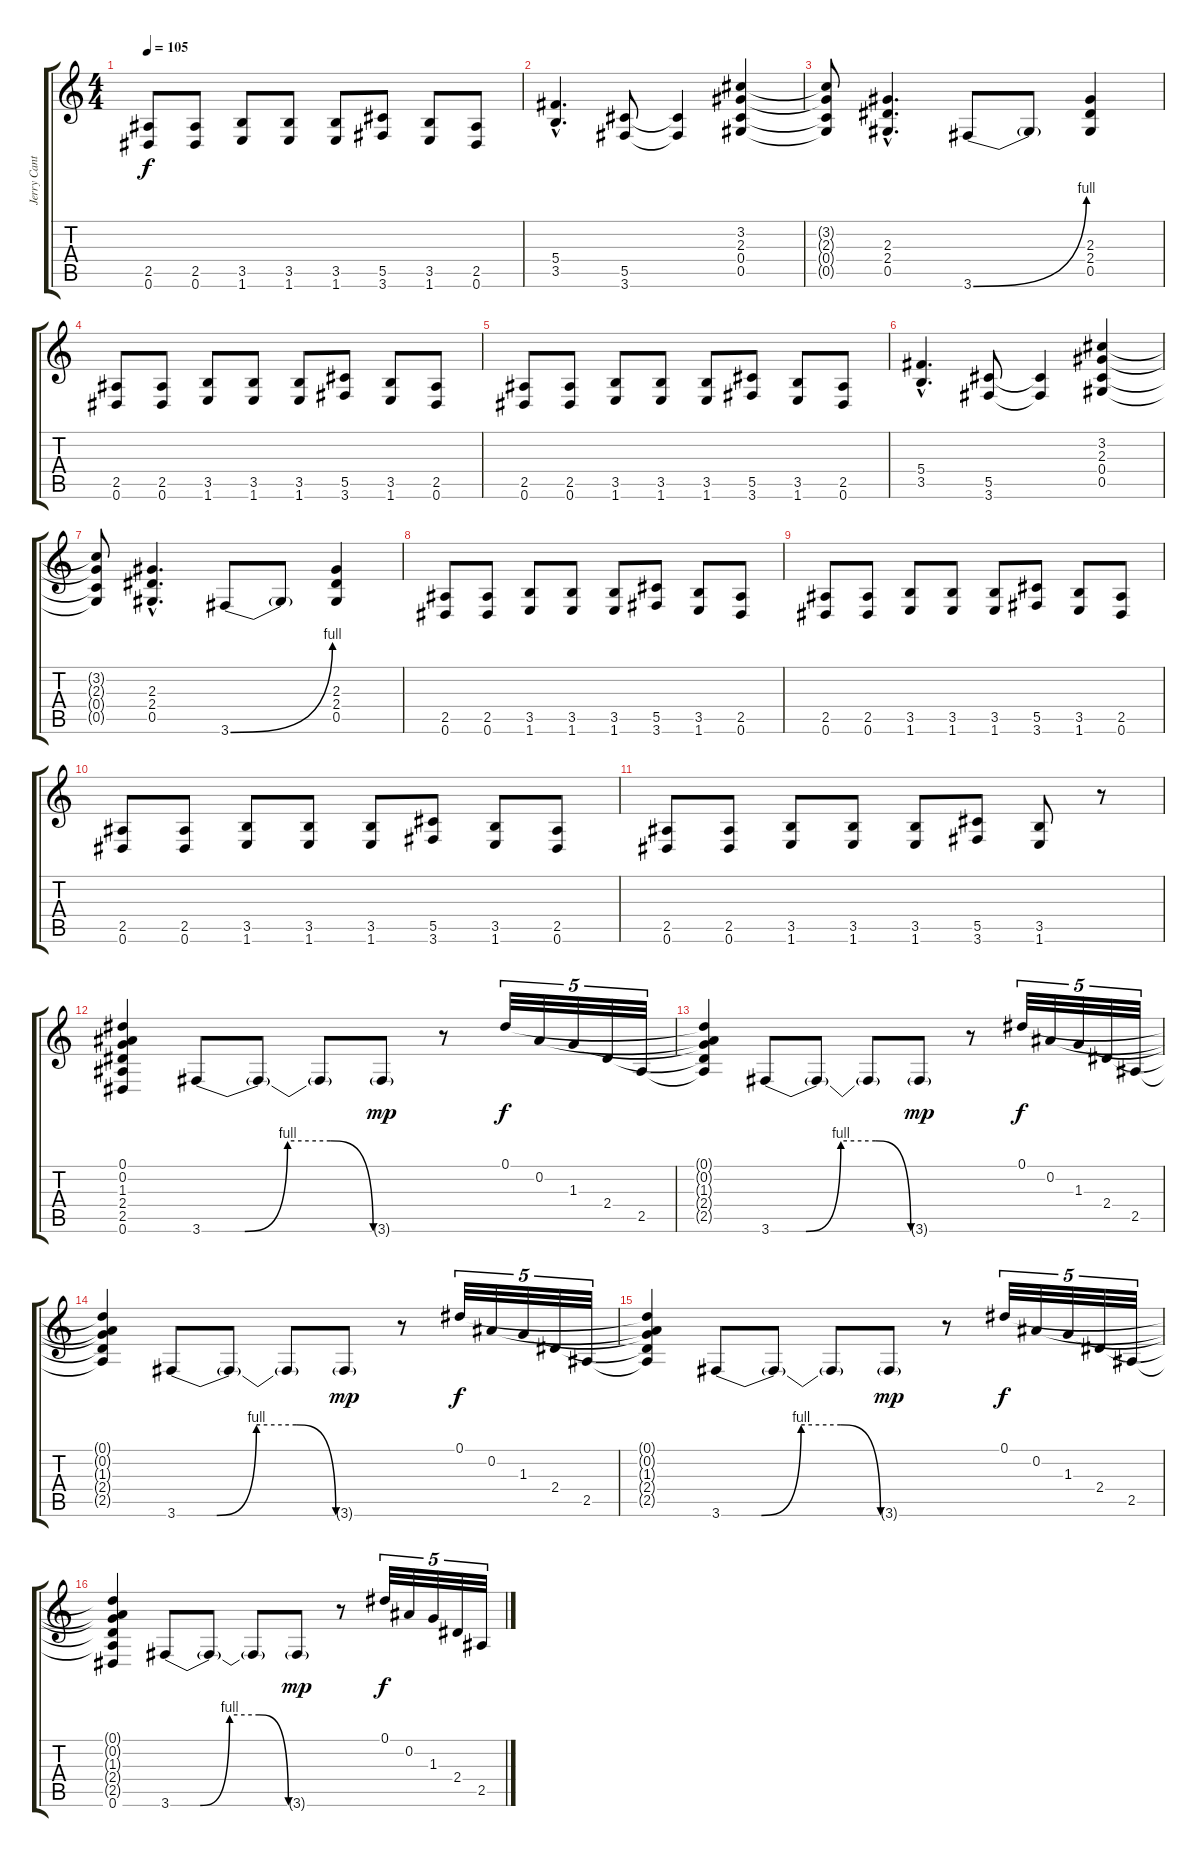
\track ("Jerry Cantrell- Guitar 2" "Jerry Cant") {instrument distortionguitar}
\staff {score tabs}
\tuning (Eb4 Bb3 Gb3 Db3 Ab2 Eb2) {hide}
\ts (4 4)
\tempo 105
\clef g2
\ks c
(2.5 0.6).8{dy f} (2.5 0.6).8 (3.5 1.6).8 (3.5 1.6).8 (3.5 1.6).8 (5.5 3.6).8 (3.5 1.6).8 (2.5 0.6).8 |
(5.4{hac} 3.5{hac}).4{d} (5.5 3.6).8 (5.5{t} 3.6{t}).4 (3.2 2.3 0.4 0.5).4 |
(3.2{t} 2.3{t} 0.4{t} 0.5{t}).8 (2.3{hac} 2.4{hac} 0.5{hac}).4{d} 3.6{be (bend 0 0 60 4)}.8 3.6{t}.8 (2.3 2.4 0.5).4 |
(2.5 0.6).8 (2.5 0.6).8 (3.5 1.6).8 (3.5 1.6).8 (3.5 1.6).8 (5.5 3.6).8 (3.5 1.6).8 (2.5 0.6).8 |
(2.5 0.6).8 (2.5 0.6).8 (3.5 1.6).8 (3.5 1.6).8 (3.5 1.6).8 (5.5 3.6).8 (3.5 1.6).8 (2.5 0.6).8 |
(5.4{hac} 3.5{hac}).4{d} (5.5 3.6).8 (5.5{t} 3.6{t}).4 (3.2 2.3 0.4 0.5).4 |
(3.2{t} 2.3{t} 0.4{t} 0.5{t}).8 (2.3{hac} 2.4{hac} 0.5{hac}).4{d} 3.6{be (bend 0 0 60 4)}.8 3.6{t}.8 (2.3 2.4 0.5).4 |
(2.5 0.6).8 (2.5 0.6).8 (3.5 1.6).8 (3.5 1.6).8 (3.5 1.6).8 (5.5 3.6).8 (3.5 1.6).8 (2.5 0.6).8 |
(2.5 0.6).8 (2.5 0.6).8 (3.5 1.6).8 (3.5 1.6).8 (3.5 1.6).8 (5.5 3.6).8 (3.5 1.6).8 (2.5 0.6).8 |
(2.5 0.6).8 (2.5 0.6).8 (3.5 1.6).8 (3.5 1.6).8 (3.5 1.6).8 (5.5 3.6).8 (3.5 1.6).8 (2.5 0.6).8 |
(2.5 0.6).8 (2.5 0.6).8 (3.5 1.6).8 (3.5 1.6).8 (3.5 1.6).8 (5.5 3.6).8 (3.5 1.6).8 r.8 |
(0.1 0.2 1.3 2.4 2.5 0.6).4 3.6{be (custom 0 0 15 0 30 4 45 4 60 0)}.8 3.6{t}.8 3.6{t}.8 3.6{g}.8{dy mp} r.8 0.1.32{tu (5 4) dy f} 0.2.32{tu (5 4)} 1.3.32{tu (5 4)} 2.4.32{tu (5 4)} 2.5.32{tu (5 4)} |
(0.1{t} 0.2{t} 1.3{t} 2.4{t} 2.5{t}).4 3.6{be (custom 0 0 15 0 30 4 45 4 60 0)}.8 3.6{t}.8 3.6{t}.8 3.6{g}.8{dy mp} r.8 0.1.32{tu (5 4) dy f} 0.2.32{tu (5 4)} 1.3.32{tu (5 4)} 2.4.32{tu (5 4)} 2.5.32{tu (5 4)} |
(0.1{t} 0.2{t} 1.3{t} 2.4{t} 2.5{t}).4 3.6{be (custom 0 0 15 0 30 4 45 4 60 0)}.8 3.6{t}.8 3.6{t}.8 3.6{g}.8{dy mp} r.8 0.1.32{tu (5 4) dy f} 0.2.32{tu (5 4)} 1.3.32{tu (5 4)} 2.4.32{tu (5 4)} 2.5.32{tu (5 4)} |
(0.1{t} 0.2{t} 1.3{t} 2.4{t} 2.5{t}).4 3.6{be (custom 0 0 15 0 30 4 45 4 60 0)}.8 3.6{t}.8 3.6{t}.8 3.6{g}.8{dy mp} r.8 0.1.32{tu (5 4) dy f} 0.2.32{tu (5 4)} 1.3.32{tu (5 4)} 2.4.32{tu (5 4)} 2.5.32{tu (5 4)} |
(0.1{t} 0.2{t} 1.3{t} 2.4{t} 2.5{t} 0.6).4 3.6{be (custom 0 0 15 0 30 4 45 4 60 0)}.8 3.6{t}.8 3.6{t}.8 3.6{g}.8{dy mp} r.8 0.1.32{tu (5 4) dy f} 0.2.32{tu (5 4)} 1.3.32{tu (5 4)} 2.4.32{tu (5 4)} 2.5.32{tu (5 4)}
